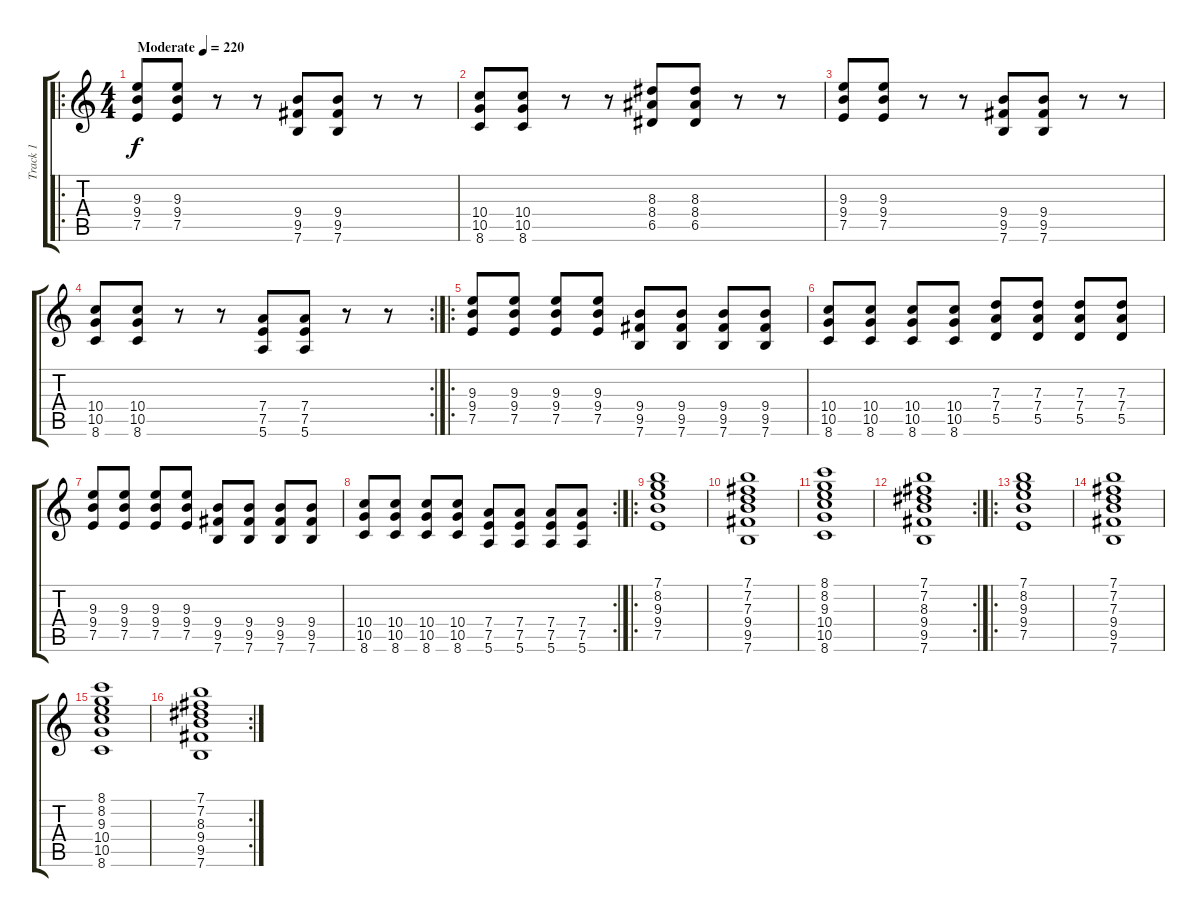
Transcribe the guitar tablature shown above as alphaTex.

\track ("Track 1" "Track 1") {mute instrument electricguitarclean}
\staff {score tabs}
\tuning (E4 B3 G3 D3 A2 E2) {hide}
\ro
\ts (4 4)
\tempo (220 "Moderate")
\clef g2
\ks c
(9.3 9.4 7.5).8{dy f instrument electricguitarclean} (9.3 9.4 7.5).8 r.8 r.8 (9.4 9.5 7.6).8 (9.4 9.5 7.6).8 r.8 r.8 |
(10.4 10.5 8.6).8 (10.4 10.5 8.6).8 r.8 r.8 (8.3 8.4 6.5).8 (8.3 8.4 6.5).8 r.8 r.8 |
(9.3 9.4 7.5).8 (9.3 9.4 7.5).8 r.8 r.8 (9.4 9.5 7.6).8 (9.4 9.5 7.6).8 r.8 r.8 |
\rc 2
(10.4 10.5 8.6).8 (10.4 10.5 8.6).8 r.8 r.8 (7.4 7.5 5.6).8 (7.4 7.5 5.6).8 r.8 r.8 |
\ro
(9.3 9.4 7.5).8{instrument distortionguitar} (9.3 9.4 7.5).8 (9.3 9.4 7.5).8 (9.3 9.4 7.5).8 (9.4 9.5 7.6).8 (9.4 9.5 7.6).8 (9.4 9.5 7.6).8 (9.4 9.5 7.6).8 |
(10.4 10.5 8.6).8 (10.4 10.5 8.6).8 (10.4 10.5 8.6).8 (10.4 10.5 8.6).8 (7.3 7.4 5.5).8 (7.3 7.4 5.5).8 (7.3 7.4 5.5).8 (7.3 7.4 5.5).8 |
(9.3 9.4 7.5).8 (9.3 9.4 7.5).8 (9.3 9.4 7.5).8 (9.3 9.4 7.5).8 (9.4 9.5 7.6).8 (9.4 9.5 7.6).8 (9.4 9.5 7.6).8 (9.4 9.5 7.6).8 |
\rc 2
(10.4 10.5 8.6).8 (10.4 10.5 8.6).8 (10.4 10.5 8.6).8 (10.4 10.5 8.6).8 (7.4 7.5 5.6).8 (7.4 7.5 5.6).8 (7.4 7.5 5.6).8 (7.4 7.5 5.6).8 |
\ro
(7.1 8.2 9.3 9.4 7.5).1 |
(7.1 7.2 7.3 9.4 9.5 7.6).1 |
(8.1 8.2 9.3 10.4 10.5 8.6).1 |
\rc 2
(7.1 7.2 8.3 9.4 9.5 7.6).1 |
\ro
(7.1 8.2 9.3 9.4 7.5).1 |
(7.1 7.2 7.3 9.4 9.5 7.6).1 |
(8.1 8.2 9.3 10.4 10.5 8.6).1 |
\rc 2
(7.1 7.2 8.3 9.4 9.5 7.6).1
